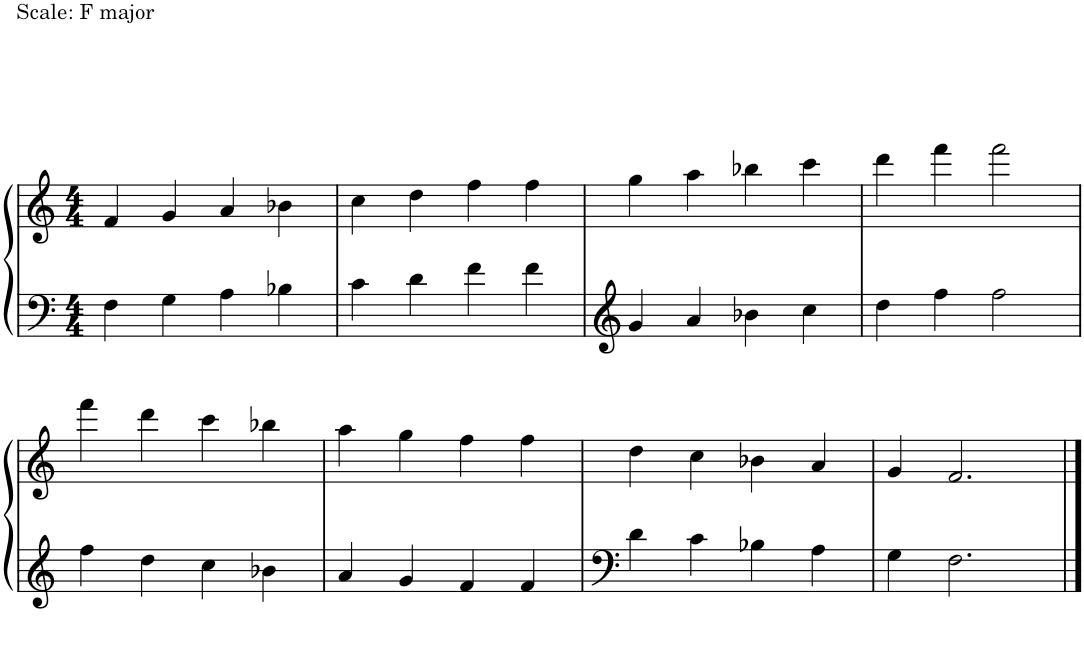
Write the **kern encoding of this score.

**kern	**kern
*part1	*part1
*staff2	*staff1
*I"Piano	*
*I'Pno.	*
!!LO:PB:g=z
*clefG2	*clefG2
*k[]	*k[]
*M4/4	*M4/4
=1	=1
!	!LO:TX:a:t=Scale&colon; F major
!LO:TX:a:t=Scale&colon; F major	!
4F\	4f/
4G\	4g/
4A\	4a/
4B-X\	4b-X\
=2	=2
4c\	4cc\
4d\	4dd\
4f\	4ff\
4f\	4ff\
=3	=3
4g/	4gg\
4a/	4aa\
4b-X\	4bb-X\
4cc\	4ccc\
=4	=4
4dd\	4ddd\
4ff\	4fff\
2ff\	2fff\
!!LO:LB:g=z
=5	=5
4ff\	4fff\
4dd\	4ddd\
4cc\	4ccc\
4b-X\	4bb-X\
=6	=6
4a/	4aa\
4g/	4gg\
4f/	4ff\
4f/	4ff\
=7	=7
4d\	4dd\
4c\	4cc\
4B-X\	4b-X\
4A\	4a/
=8	=8
4G\	4g/
2.F\	2.f/
==	==
*-	*-
